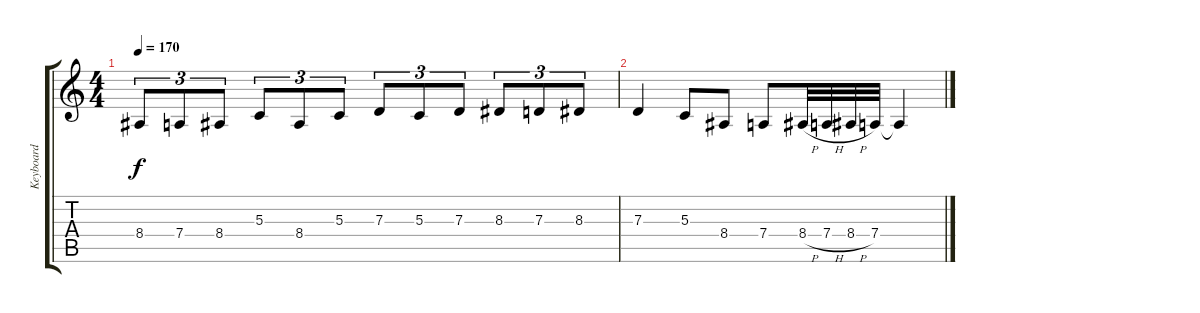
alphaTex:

\track ("Keyboard" "Keyboard") {instrument drawbarorgan}
\staff {score tabs}
\tuning (E4 B3 G3 D3 A2 E2) {hide}
\ts (4 4)
\tempo 170
\clef g2
\ks c
8.4.8{tu (3 2) dy f volume 14} 7.4.8{tu (3 2)} 8.4.8{tu (3 2)} 5.3.8{tu (3 2)} 8.4.8{tu (3 2)} 5.3.8{tu (3 2)} 7.3.8{tu (3 2)} 5.3.8{tu (3 2)} 7.3.8{tu (3 2)} 8.3.8{tu (3 2)} 7.3.8{tu (3 2)} 8.3.8{tu (3 2)} |
7.3.4{instrument distortionguitar} 5.3.8 8.4.8 7.4.8 8.4{h}.32 7.4{h}.32 8.4{h}.32 7.4.32 7.4{t}.4
